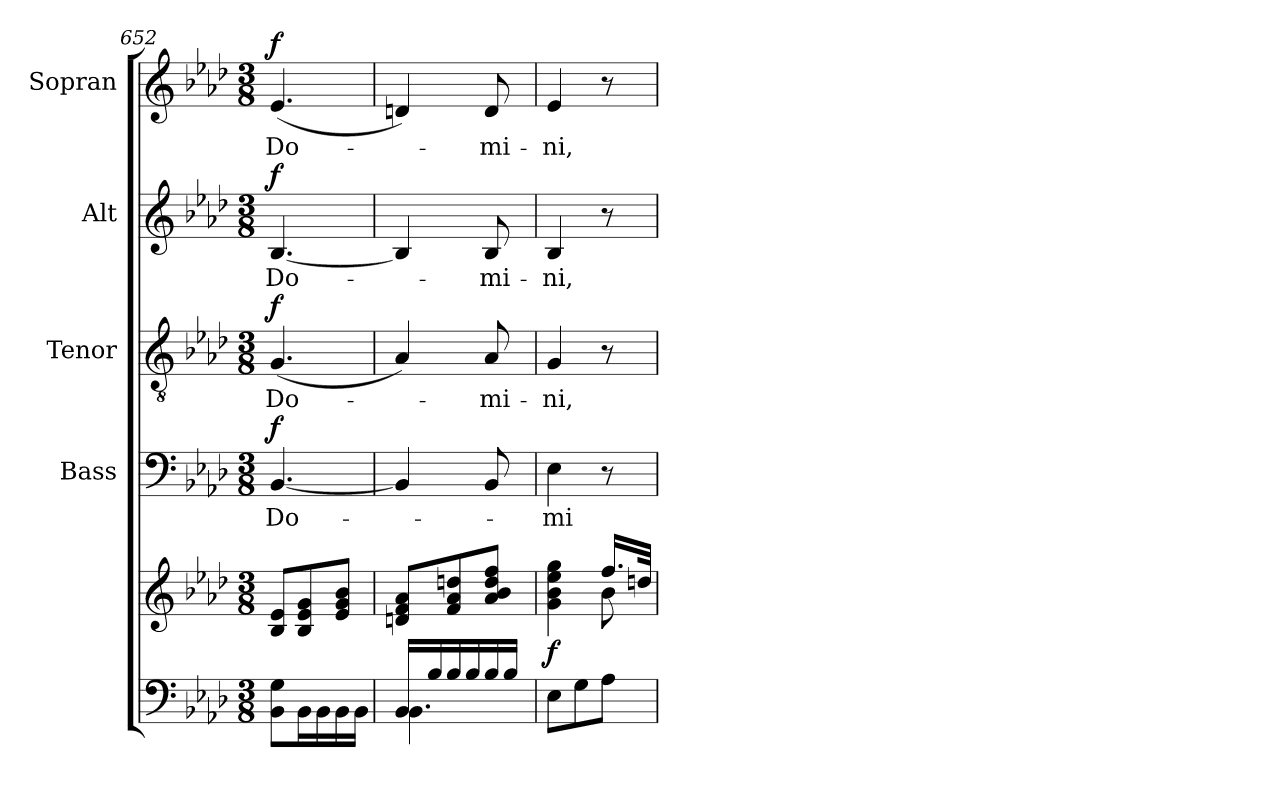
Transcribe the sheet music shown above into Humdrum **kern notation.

**kern	**kern	**dynam	**kern	**text	**dynam	**kern	**text	**dynam	**kern	**text	**dynam	**kern	**text	**dynam
*part5	*part5	*part5	*part4	*part4	*part4	*part3	*part3	*part3	*part2	*part2	*part2	*part1	*part1	*part1
*staff6	*staff5	*staff5/6	*staff4	*staff4	*staff4	*staff3	*staff3	*staff3	*staff2	*staff2	*staff2	*staff1	*staff1	*staff1
*	*	*	*I"Bass	*	*	*I"Tenor	*	*	*I"Alt	*	*	*I"Sopran	*	*
*	*	*	*I'B.	*	*	*I'T.	*	*	*I'A.	*	*	*I'S.	*	*
*clefF4	*clefG2	*	*clefF4	*	*	*clefGv2	*	*	*clefG2	*	*	*clefG2	*	*
*k[b-e-a-d-]	*k[b-e-a-d-]	*	*k[b-e-a-d-]	*	*	*k[b-e-a-d-]	*	*	*k[b-e-a-d-]	*	*	*k[b-e-a-d-]	*	*
*A-:	*A-:	*	*A-:	*	*	*A-:	*	*	*A-:	*	*	*A-:	*	*
*M3/8	*M3/8	*	*M3/8	*	*	*M3/8	*	*	*M3/8	*	*	*M3/8	*	*
=652	=652	=652	=652	=652	=652	=652	=652	=652	=652	=652	=652	=652	=652	=652
!	!	!	!	!LO:LY:b	!LO:DY:a	!	!LO:LY:b	!LO:DY:a	!	!LO:LY:b	!LO:DY:a	!	!LO:LY:b	!LO:DY:a
8BB-\ 8G\L	8B-/ 8e-/L	.	[4.BB-/	Do-	f	(<4.G/	Do-	f	[4.B-/	Do-	f	(<4.e-/	Do-	f
16BB-\L	8B-/ 8e-/ 8g/	.	.	.	.	.	.	.	.	.	.	.	.	.
16BB-\	.	.	.	.	.	.	.	.	.	.	.	.	.	.
16BB-\	8e-/ 8g/ 8b-/J	.	.	.	.	.	.	.	.	.	.	.	.	.
16BB-\JJ	.	.	.	.	.	.	.	.	.	.	.	.	.	.
=653	=653	=653	=653	=653	=653	=653	=653	=653	=653	=653	=653	=653	=653	=653
*^	*	*	*	*	*	*	*	*	*	*	*	*	*	*
16BB-/LL	4.BB-\	8dn/ 8f/ 8a-/L	.	4BB-/]	.	.	4A-/)	.	.	4B-/]	.	.	4dn/)	.	.
16B-/	.	.	.	.	.	.	.	.	.	.	.	.	.	.	.
16B-/	.	8f/ 8a-/ 8ddn/	.	.	.	.	.	.	.	.	.	.	.	.	.
16B-/	.	.	.	.	.	.	.	.	.	.	.	.	.	.	.
!	!	!	!	!	!	!	!	!LO:LY:b	!	!	!LO:LY:b	!	!	!LO:LY:b	!
16B-/	.	8a-/ 8b-/ 8dd/ 8ff/J	.	8BB-/	.	.	8A-/	-mi-	.	8B-/	-mi-	.	8d/	-mi-	.
16B-/JJ	.	.	.	.	.	.	.	.	.	.	.	.	.	.	.
*v	*v	*	*	*	*	*	*	*	*	*	*	*	*	*	*
!!LO:LB:g=z
=654	=654	=654	=654	=654	=654	=654	=654	=654	=654	=654	=654	=654	=654	=654
*	*^	*	*	*	*	*	*	*	*	*	*	*	*	*
!	!	!	!LO:DY:b	!	!LO:LY:b	!	!	!LO:LY:b	!	!	!LO:LY:b	!	!	!LO:LY:b	!
8E-\L	4g\ 4b-\ 4ee-\ 4gg\	4ryy	f	4E-\	-mi-	.	4G/	-ni,	.	4B-/	-ni,	.	4e-/	-ni,	.
8G\	.	.	.	.	.	.	.	.	.	.	.	.	.	.	.
!	!	!	!	!	!LO:LY:b	!	!	!	!	!	!	!	!	!	!
8A-\J	16.ff/LL	8b-\	.	8r	-ni,	.	8r	.	.	8r	.	.	8r	.	.
.	32ddn/JJk	.	.	.	.	.	.	.	.	.	.	.	.	.	.
*	*v	*v	*	*	*	*	*	*	*	*	*	*	*	*	*
=	=	=	=	=	=	=	=	=	=	=	=	=	=	=
*-	*-	*-	*-	*-	*-	*-	*-	*-	*-	*-	*-	*-	*-	*-
